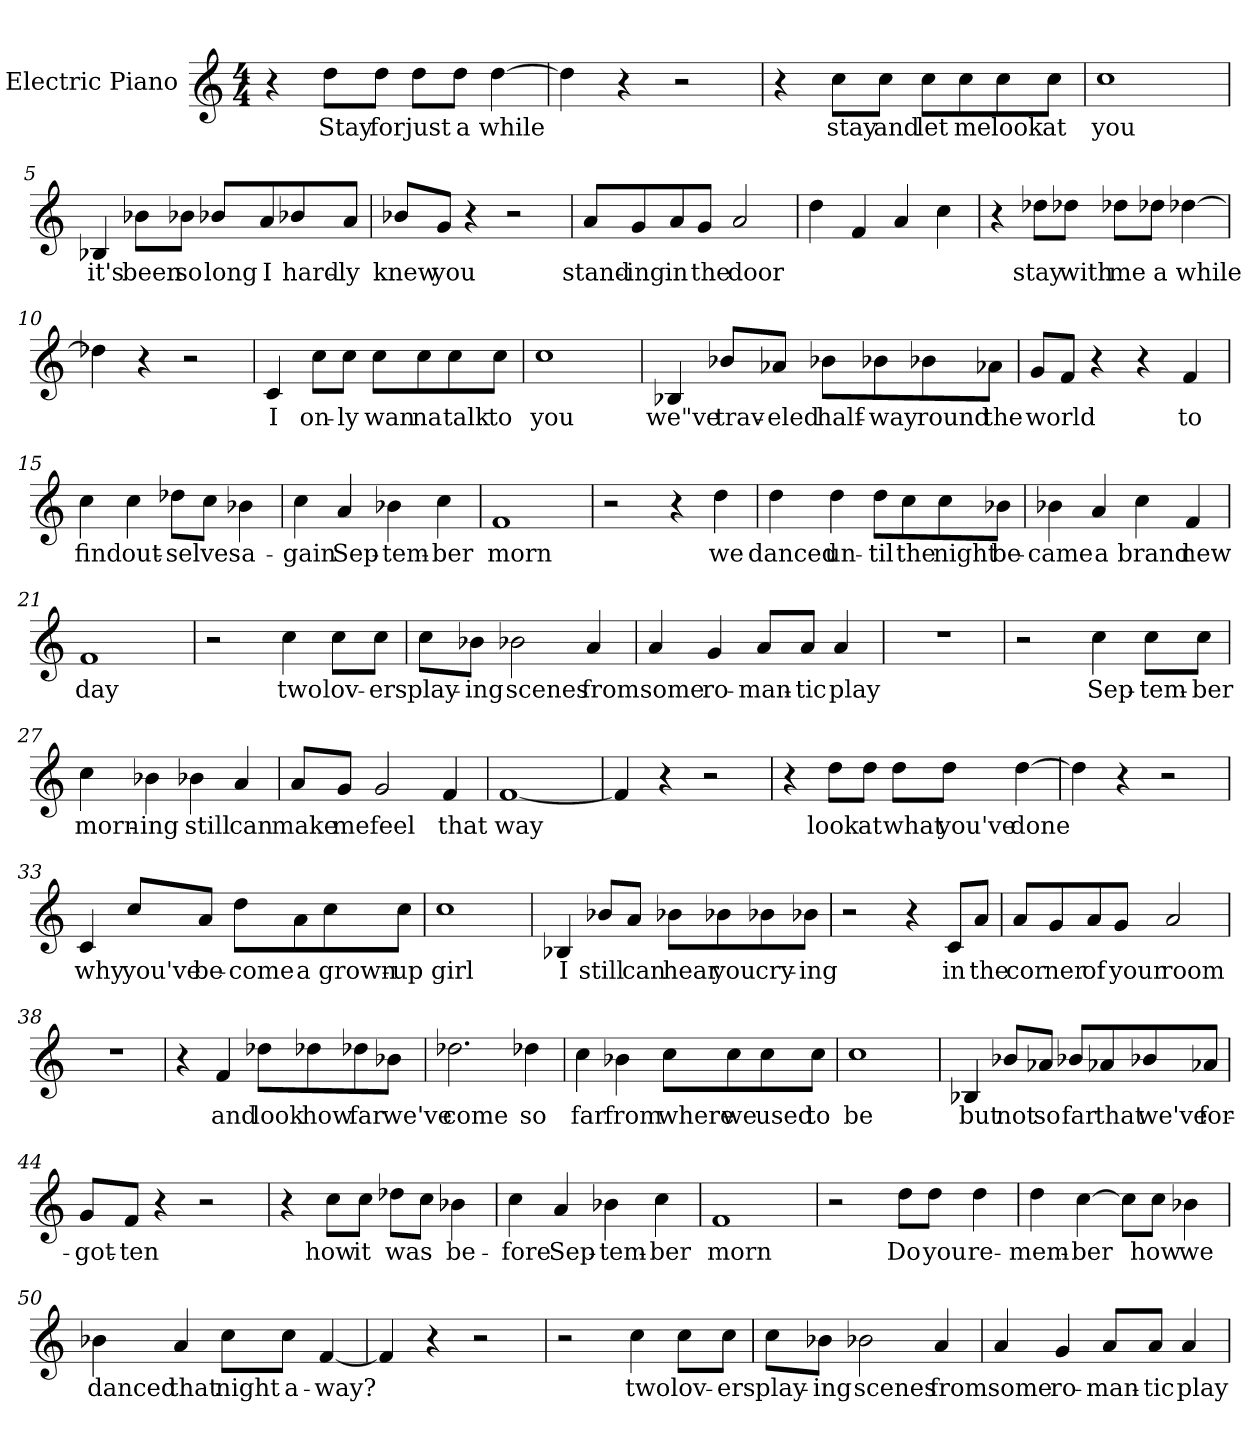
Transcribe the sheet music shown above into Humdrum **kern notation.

**kern	**text
*part1	*part1
*staff1	*staff1
*I"Electric Piano	*
*I'E.Pno	*
*clefG2	*
*k[]	*
*C:	*
*M4/4	*
=1	=1
4r	.
8dd\L	Stay
8dd\J	for
8dd\L	just
8dd\J	a
[4dd\	while
=2	=2
4dd\]	.
4r	.
2r	.
=3	=3
4r	.
8cc\L	stay
8cc\J	and
8cc\L	let
8cc\	me
8cc\	look
8cc\J	at
=4	=4
1cc	you
!!LO:LB:g=z
=5	=5
4B-X/	it's
8b-X\L	been
8b-X\J	so
8b-X/L	long
8a/	I
8b-X/	hard-
8a/J	-ly
=6	=6
8b-X/L	knew
8g/J	you
4r	.
2r	.
=7	=7
8a/L	stand-
8g/	-ing
8a/	in
8g/J	the
2a/	door
=8	=8
4dd\	.
4f/	.
4a/	.
4cc\	.
!!LO:LB:g=z
=9	=9
4r	.
8dd-X\L	stay
8dd-X\J	with
8dd-X\L	me
8dd-X\J	a
[4dd-X\	while
=10	=10
4dd-X\]	.
4r	.
2r	.
=11	=11
4c/	I
8cc\L	on-
8cc\J	-ly
8cc\L	wan
8cc\	na
8cc\	talk
8cc\J	to
=12	=12
1cc	you
!!LO:LB:g=z
=13	=13
4B-X/	we"ve
8b-X/L	trav-
8a-X/J	-eled
8b-X\L	half-
8b-X\	-way
8b-X\	round
8a-X\J	the
=14	=14
8g/L	world
8f/J	.
4r	.
4r	.
4f/	to
=15	=15
4cc\	find
4cc\	out-
8dd-X\L	-selves
8cc\J	.
4b-X\	a-
!!LO:LB:g=z
=16	=16
4cc\	-gain
4a/	Sep-
4b-X\	-tem-
4cc\	-ber
=17	=17
1f	morn
=18	=18
2r	.
4r	.
4dd\	we
=19	=19
4dd\	danced
4dd\	un-
8dd\L	-til
8cc\	the
8cc\	night
8b-X\J	be-
!!LO:LB:g=z
=20	=20
4b-X\	-came
4a/	a
4cc\	brand
4f/	new
=21	=21
1f	day
=22	=22
2r	.
4cc\	two
8cc\L	lov-
8cc\J	-ers
=23	=23
8cc\L	play-
8b-X\J	-ing
2b-X\	scenes
4a/	from
!!LO:LB:g=z
=24	=24
4a/	some
4g/	ro-
8a/L	-man-
8a/J	-tic
4a/	play
=25	=25
1r	.
=26	=26
2r	.
4cc\	Sep-
8cc\L	-tem-
8cc\J	-ber
=27	=27
4cc\	morn-
4b-X\	-ing
4b-X\	still
4a/	can
!!LO:LB:g=z
=28	=28
8a/L	make
8g/J	me
2g/	feel
4f/	that
=29	=29
[1f	way
=30	=30
4f/]	.
4r	.
2r	.
=31	=31
4r	.
8dd\L	look
8dd\J	at
8dd\L	what
8dd\J	you've
[4dd\	done
=32	=32
4dd\]	.
4r	.
2r	.
!!LO:PB:g=z
=33	=33
4c/	why
8cc/L	you've
8a/J	be-
8dd\L	-come
8a\	a
8cc\	grown-
8cc\J	-up
=34	=34
1cc	girl
=35	=35
4B-X/	I
8b-X/L	still
8a/J	can
8b-X\L	hear
8b-X\	you
8b-X\	cry-
8b-X\J	-ing
!!LO:LB:g=z
=36	=36
2r	.
4r	.
8c/L	in
8a/J	the
=37	=37
8a/L	cor
8g/	ner
8a/	of
8g/J	your
2a/	room
=38	=38
1r	.
=39	=39
4r	.
4f/	and
8dd-X\L	look
8dd-X\	how
8dd-X\	far
8b-X\J	we've
=40	=40
2.dd-X\	come
4dd-X\	so
!!LO:LB:g=z
=41	=41
4cc\	far
4b-X\	from
8cc\L	where
8cc\	we
8cc\	used
8cc\J	to
=42	=42
1cc	be
=43	=43
4B-X/	but
8b-X/L	not
8a-X/J	so
8b-X/L	far
8a-X/	that
8b-X/	we've
8a-X/J	for-
=44	=44
8g/L	-got-
8f/J	-ten
4r	.
2r	.
!!LO:LB:g=z
=45	=45
4r	.
8cc\L	how
8cc\J	it
8dd-X\L	was
8cc\J	.
4b-X\	be-
=46	=46
4cc\	fore
4a/	Sep-
4b-X\	-tem-
4cc\	-ber
=47	=47
1f	morn
=48	=48
2r	.
8dd\L	Do
8dd\J	you
4dd\	re-
!!LO:LB:g=z
=49	=49
4dd\	-mem-
[4cc\	-ber
8cc\L]	.
8cc\J	how
4b-X\	we
=50	=50
4b-X\	danced
4a/	that
8cc\L	night
8cc\J	a-
[4f/	-way?
=51	=51
4f/]	.
4r	.
2r	.
=52	=52
2r	.
4cc\	two
8cc\L	lov-
8cc\J	-ers
!!LO:LB:g=z
=53	=53
8cc\L	play-
8b-X\J	-ing
2b-X\	scenes
4a/	from
=54	=54
4a/	some
4g/	ro-
8a/L	-man-
8a/J	-tic
4a/	play
=	=
*-	*-
